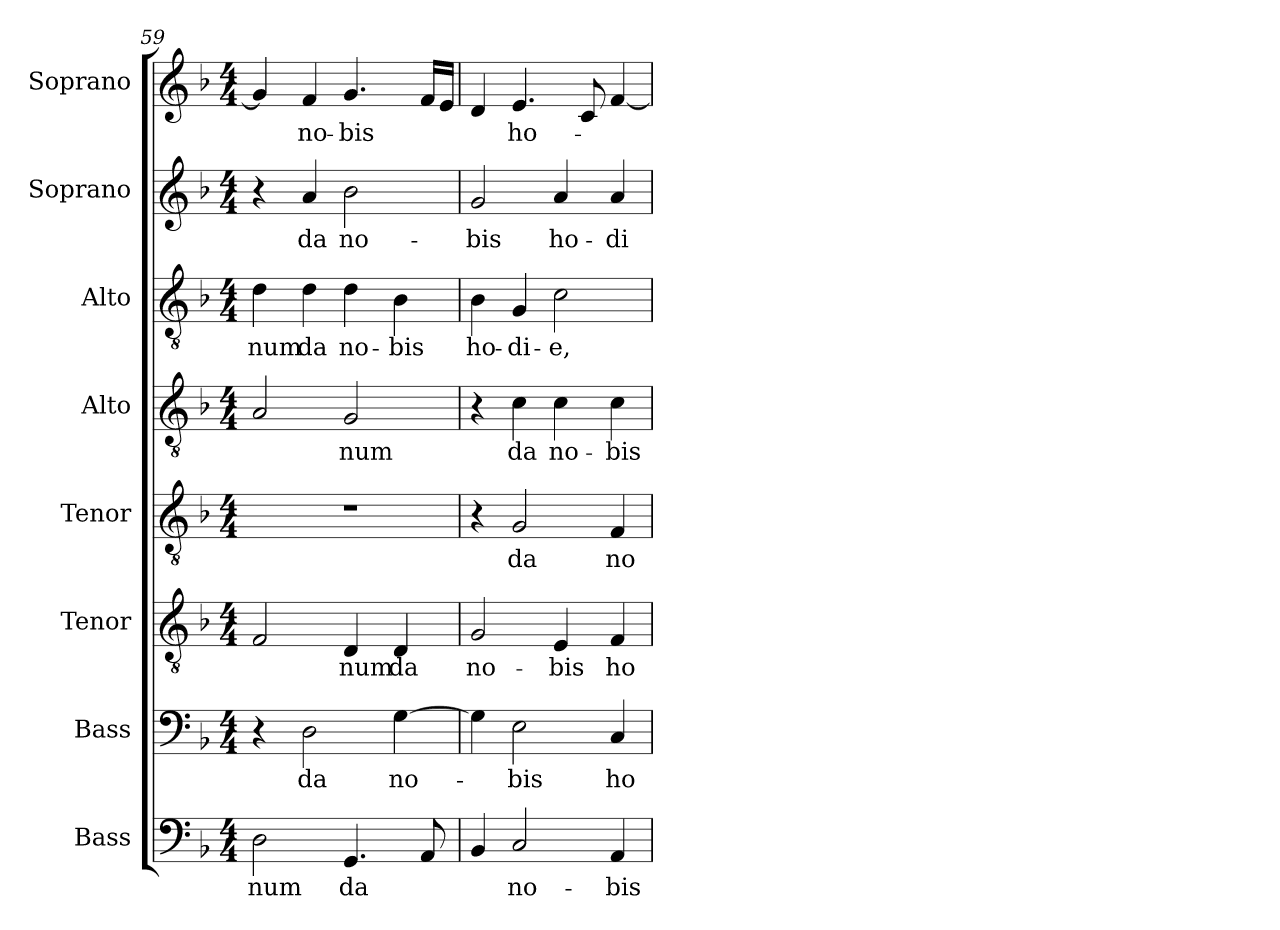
**kern	**text	**kern	**text	**kern	**text	**kern	**text	**kern	**text	**kern	**text	**kern	**text	**kern	**text
*part8	*part8	*part7	*part7	*part6	*part6	*part5	*part5	*part4	*part4	*part3	*part3	*part2	*part2	*part1	*part1
*staff8	*staff8	*staff7	*staff7	*staff6	*staff6	*staff5	*staff5	*staff4	*staff4	*staff3	*staff3	*staff2	*staff2	*staff1	*staff1
*I"Bass	*	*I"Bass	*	*I"Tenor	*	*I"Tenor	*	*I"Alto	*	*I"Alto	*	*I"Soprano	*	*I"Soprano	*
*I'B.	*	*I'B.	*	*I'T.	*	*I'T.	*	*I'A.	*	*I'A.	*	*I'S.	*	*I'S.	*
*clefF4	*	*clefF4	*	*clefGv2	*	*clefGv2	*	*clefGv2	*	*clefGv2	*	*clefG2	*	*clefG2	*
*	*	*	*	*ITrd7c12	*	*ITrd7c12	*	*ITrd7c12	*	*ITrd7c12	*	*	*	*	*
*k[b-]	*	*k[b-]	*	*k[b-]	*	*k[b-]	*	*k[b-]	*	*k[b-]	*	*k[b-]	*	*k[b-]	*
*F:	*	*F:	*	*F:	*	*F:	*	*F:	*	*F:	*	*F:	*	*F:	*
*M4/4	*	*M4/4	*	*M4/4	*	*M4/4	*	*M4/4	*	*M4/4	*	*M4/4	*	*M4/4	*
=59	=59	=59	=59	=59	=59	=59	=59	=59	=59	=59	=59	=59	=59	=59	=59
!	!LO:LY:b:color=#000000	!	!	!	!	!	!	!	!	!	!	!	!	!	!
!	!	!	!	!	!	!	!	!	!	!	!LO:LY:b:color=#000000	!	!	!	!
2Di\	-num	4r	.	2FFi/	.	1r	.	2AAi/	.	4Di\	-num	4r	.	4gi/]	.
!	!	!	!LO:LY:b:color=#000000	!	!	!	!	!	!	!	!	!	!	!	!
!	!	!	!	!	!	!	!	!	!	!	!LO:LY:b:color=#000000	!	!	!	!
!	!	!	!	!	!	!	!	!	!	!	!	!	!LO:LY:b:color=#000000	!	!
!	!	!	!	!	!	!	!	!	!	!	!	!	!	!	!LO:LY:b:color=#000000
.	.	2Di\	da	.	.	.	.	.	.	4Di\	da	4ai/	da	4fi/	no-
!	!LO:LY:b:color=#000000	!	!	!	!	!	!	!	!	!	!	!	!	!	!
!	!	!	!	!	!LO:LY:b:color=#000000	!	!	!	!	!	!	!	!	!	!
!	!	!	!	!	!	!	!	!	!LO:LY:b:color=#000000	!	!	!	!	!	!
!	!	!	!	!	!	!	!	!	!	!	!LO:LY:b:color=#000000	!	!	!	!
!	!	!	!	!	!	!	!	!	!	!	!	!	!LO:LY:b:color=#000000	!	!
!	!	!	!	!	!	!	!	!	!	!	!	!	!	!	!LO:LY:b:color=#000000
4.GGi/	da	.	.	4DDi/	-num	.	.	2GGi/	-num	4Di\	no-	2b-i\	no-	4.gi/	-bis
!	!	!	!LO:LY:b:color=#000000	!	!	!	!	!	!	!	!	!	!	!	!
!	!	!	!	!	!LO:LY:b:color=#000000	!	!	!	!	!	!	!	!	!	!
!	!	!	!	!	!	!	!	!	!	!	!LO:LY:b:color=#000000	!	!	!	!
.	.	[4Gi\	no-	4DDi/	da	.	.	.	.	4BB-i\	-bis	.	.	.	.
8AAi/	.	.	.	.	.	.	.	.	.	.	.	.	.	16fi/LL	.
.	.	.	.	.	.	.	.	.	.	.	.	.	.	16ei/JJ	.
!!LO:PB:g=z
=60	=60	=60	=60	=60	=60	=60	=60	=60	=60	=60	=60	=60	=60	=60	=60
!	!	!	!	!	!LO:LY:b:color=#000000	!	!	!	!	!	!	!	!	!	!
!	!	!	!	!	!	!	!	!	!	!	!LO:LY:b:color=#000000	!	!	!	!
!	!	!	!	!	!	!	!	!	!	!	!	!	!LO:LY:b:color=#000000	!	!
4BB-i/	.	4Gi\]	.	2GGi/	no-	4r	.	4r	.	4BB-i\	ho-	2gi/	-bis	4di/	.
!	!LO:LY:b:color=#000000	!	!	!	!	!	!	!	!	!	!	!	!	!	!
!	!	!	!LO:LY:b:color=#000000	!	!	!	!	!	!	!	!	!	!	!	!
!	!	!	!	!	!	!	!LO:LY:b:color=#000000	!	!	!	!	!	!	!	!
!	!	!	!	!	!	!	!	!	!LO:LY:b:color=#000000	!	!	!	!	!	!
!	!	!	!	!	!	!	!	!	!	!	!LO:LY:b:color=#000000	!	!	!	!
!	!	!	!	!	!	!	!	!	!	!	!	!	!	!	!LO:LY:b:color=#000000
2Ci/	no-	2Ei\	-bis	.	.	2GGi/	da	4Ci\	da	4GGi/	-di-	.	.	4.ei/	ho-
!	!	!	!	!	!LO:LY:b:color=#000000	!	!	!	!	!	!	!	!	!	!
!	!	!	!	!	!	!	!	!	!LO:LY:b:color=#000000	!	!	!	!	!	!
!	!	!	!	!	!	!	!	!	!	!	!LO:LY:b:color=#000000	!	!	!	!
!	!	!	!	!	!	!	!	!	!	!	!	!	!LO:LY:b:color=#000000	!	!
.	.	.	.	4EEi/	-bis	.	.	4Ci\	no-	2Ci\	-e,	4ai/	ho-	.	.
.	.	.	.	.	.	.	.	.	.	.	.	.	.	8ci/	.
!	!LO:LY:b:color=#000000	!	!	!	!	!	!	!	!	!	!	!	!	!	!
!	!	!	!LO:LY:b:color=#000000	!	!	!	!	!	!	!	!	!	!	!	!
!	!	!	!	!	!LO:LY:b:color=#000000	!	!	!	!	!	!	!	!	!	!
!	!	!	!	!	!	!	!LO:LY:b:color=#000000	!	!	!	!	!	!	!	!
!	!	!	!	!	!	!	!	!	!LO:LY:b:color=#000000	!	!	!	!	!	!
!	!	!	!	!	!	!	!	!	!	!	!	!	!LO:LY:b:color=#000000	!	!
4AAi/	-bis	4Ci/	ho-	4FFi/	ho-	4FFi/	no-	4Ci\	-bis	.	.	4ai/	-di-	[4fi/	.
=	=	=	=	=	=	=	=	=	=	=	=	=	=	=	=
*-	*-	*-	*-	*-	*-	*-	*-	*-	*-	*-	*-	*-	*-	*-	*-
